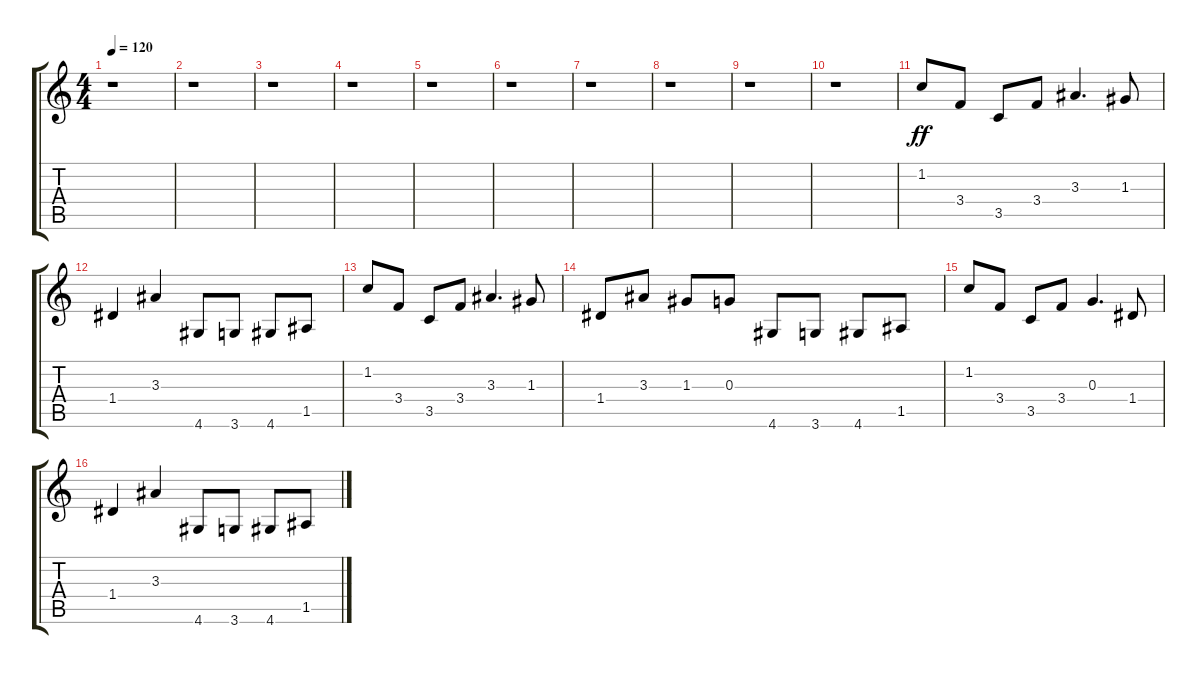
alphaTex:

\track "" {instrument distortionguitar}
\staff {score tabs}
\tuning (E4 B3 G3 D3 A2 E2) {hide}
\ts (4 4)
\tempo 120
\clef g2
\ks c
r.1{dy ff} |
r.1 |
r.1 |
r.1 |
r.1 |
r.1 |
r.1 |
r.1 |
r.1 |
r.1 |
1.2.8 3.4.8 3.5.8 3.4.8 3.3.4{d} 1.3.8 |
1.4.4 3.3.4 4.6.8 3.6.8 4.6.8 1.5.8 |
1.2.8 3.4.8 3.5.8 3.4.8 3.3.4{d} 1.3.8 |
1.4.8 3.3.8 1.3.8 0.3.8 4.6.8 3.6.8 4.6.8 1.5.8 |
1.2.8 3.4.8 3.5.8 3.4.8 0.3.4{d} 1.4.8 |
1.4.4 3.3.4 4.6.8 3.6.8 4.6.8 1.5.8
